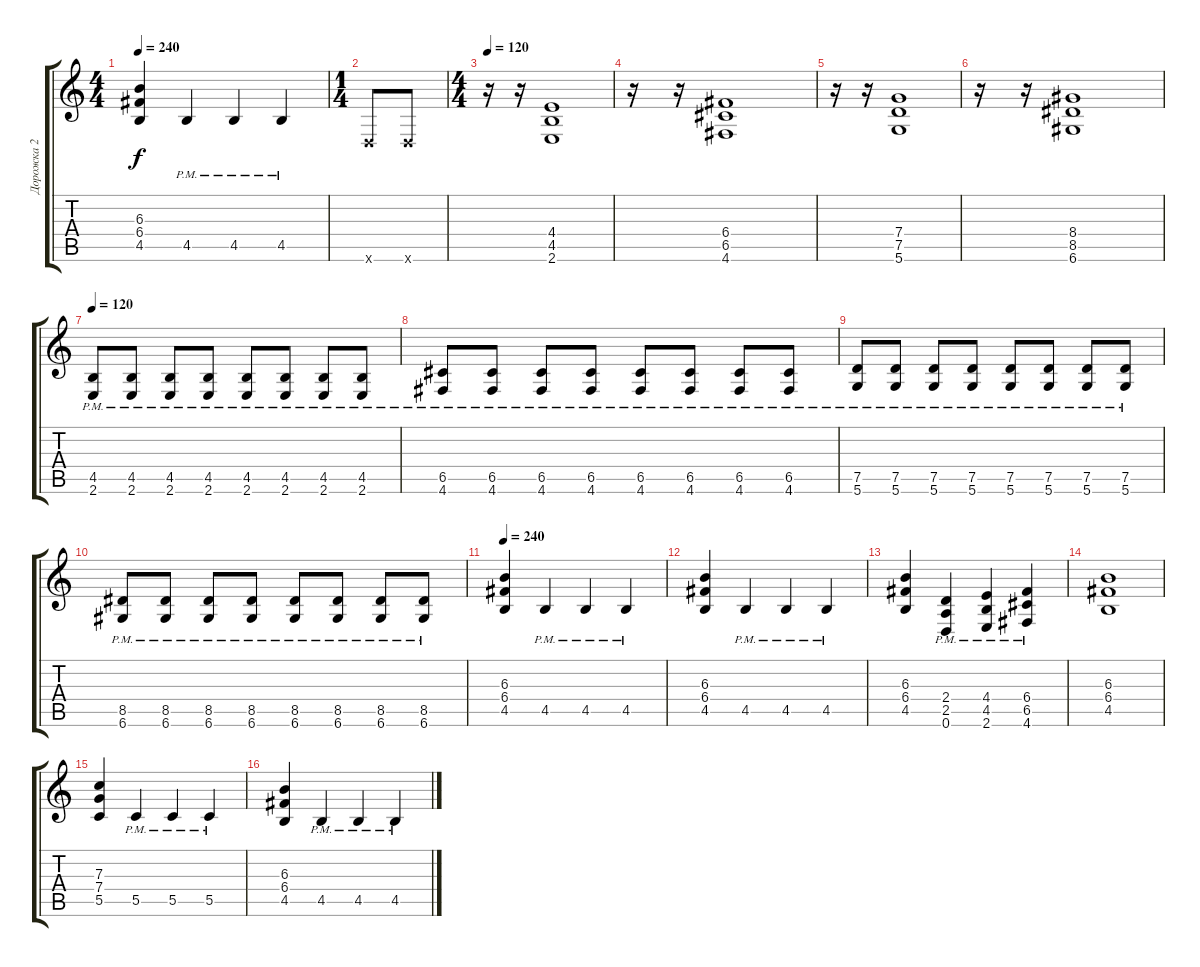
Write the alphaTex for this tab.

\track ("Дорожка 2" "Дорожка 2") {instrument distortionguitar}
\staff {score tabs}
\tuning (D4 A3 F3 C3 G2 D2) {hide}
\ts (4 4)
\tempo 240
\clef g2
\ks c
(6.3 6.4 4.5).4{dy f} 4.5{pm}.4 4.5{pm}.4 4.5{pm}.4 |
\ts (1 4)
0.6{x}.8 0.6{x}.8 |
\ts (4 4)
\tempo 120
r.16 r.16 (4.4 4.5 2.6).1 |
r.16 r.16 (6.4 6.5 4.6).1 |
r.16 r.16 (7.4 7.5 5.6).1 |
r.16 r.16 (8.4 8.5 6.6).1 |
\tempo 120
(4.5{pm} 2.6{pm}).8 (4.5{pm} 2.6{pm}).8 (4.5{pm} 2.6{pm}).8 (4.5{pm} 2.6{pm}).8 (4.5{pm} 2.6{pm}).8 (4.5{pm} 2.6{pm}).8 (4.5{pm} 2.6{pm}).8 (4.5{pm} 2.6{pm}).8 |
(6.5{pm} 4.6{pm}).8 (6.5{pm} 4.6{pm}).8 (6.5{pm} 4.6{pm}).8 (6.5{pm} 4.6{pm}).8 (6.5{pm} 4.6{pm}).8 (6.5{pm} 4.6{pm}).8 (6.5{pm} 4.6{pm}).8 (6.5{pm} 4.6{pm}).8 |
(7.5{pm} 5.6{pm}).8 (7.5{pm} 5.6{pm}).8 (7.5{pm} 5.6{pm}).8 (7.5{pm} 5.6{pm}).8 (7.5{pm} 5.6{pm}).8 (7.5{pm} 5.6{pm}).8 (7.5{pm} 5.6{pm}).8 (7.5{pm} 5.6{pm}).8 |
(8.5{pm} 6.6{pm}).8 (8.5{pm} 6.6{pm}).8 (8.5{pm} 6.6{pm}).8 (8.5{pm} 6.6{pm}).8 (8.5{pm} 6.6{pm}).8 (8.5{pm} 6.6{pm}).8 (8.5{pm} 6.6{pm}).8 (8.5{pm} 6.6{pm}).8 |
\tempo 240
(6.3 6.4 4.5).4 4.5{pm}.4 4.5{pm}.4 4.5{pm}.4 |
(6.3 6.4 4.5).4 4.5{pm}.4 4.5{pm}.4 4.5{pm}.4 |
(6.3 6.4 4.5).4 (2.4{pm} 2.5 0.6{pm}).4 (4.4 4.5 2.6{pm}).4 (6.4 6.5 4.6{pm}).4 |
(6.3 6.4 4.5).1 |
(7.3 7.4 5.5).4 5.5{pm}.4 5.5{pm}.4 5.5{pm}.4 |
(6.3 6.4 4.5).4 4.5{pm}.4 4.5{pm}.4 4.5{pm}.4
